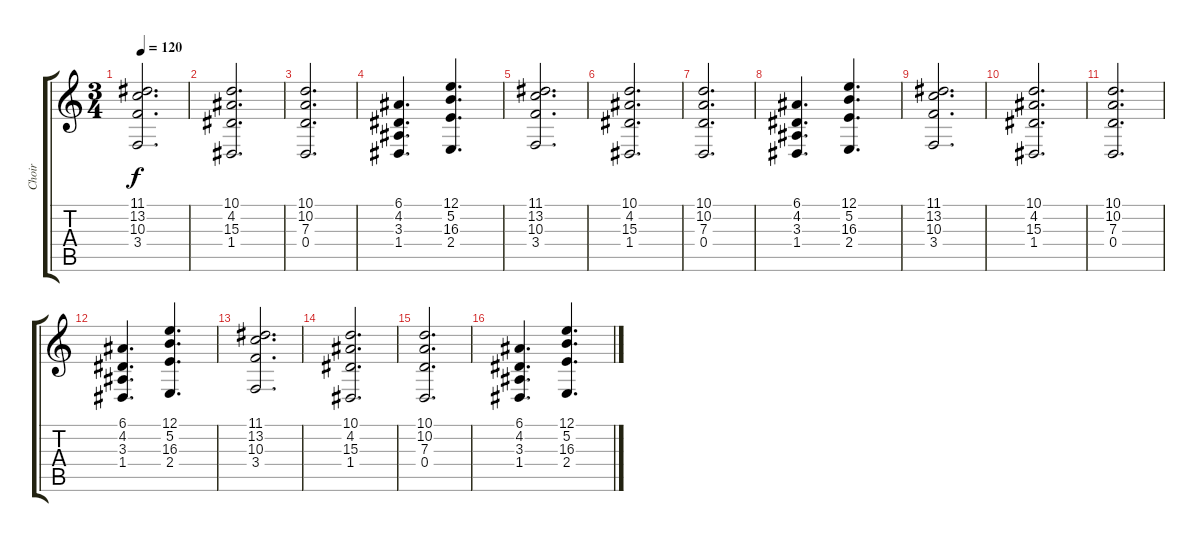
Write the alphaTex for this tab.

\track ("Choir" "Choir") {instrument choiraahs}
\staff {score tabs}
\tuning (E4 B3 G3 D3 A2 E2) {hide}
\ts (3 4)
\tempo 120
\clef g2
\ks c
(11.1 13.2 10.3 3.4).2{d dy f} |
(10.1 4.2 15.3 1.4).2{d} |
(10.1 10.2 7.3 0.4).2{d} |
(6.1 4.2 3.3 1.4).4{d} (12.1 5.2 16.3 2.4).4{d} |
(11.1 13.2 10.3 3.4).2{d} |
(10.1 4.2 15.3 1.4).2{d} |
(10.1 10.2 7.3 0.4).2{d} |
(6.1 4.2 3.3 1.4).4{d} (12.1 5.2 16.3 2.4).4{d} |
(11.1 13.2 10.3 3.4).2{d} |
(10.1 4.2 15.3 1.4).2{d} |
(10.1 10.2 7.3 0.4).2{d} |
(6.1 4.2 3.3 1.4).4{d} (12.1 5.2 16.3 2.4).4{d} |
(11.1 13.2 10.3 3.4).2{d} |
(10.1 4.2 15.3 1.4).2{d} |
(10.1 10.2 7.3 0.4).2{d} |
(6.1 4.2 3.3 1.4).4{d} (12.1 5.2 16.3 2.4).4{d}
